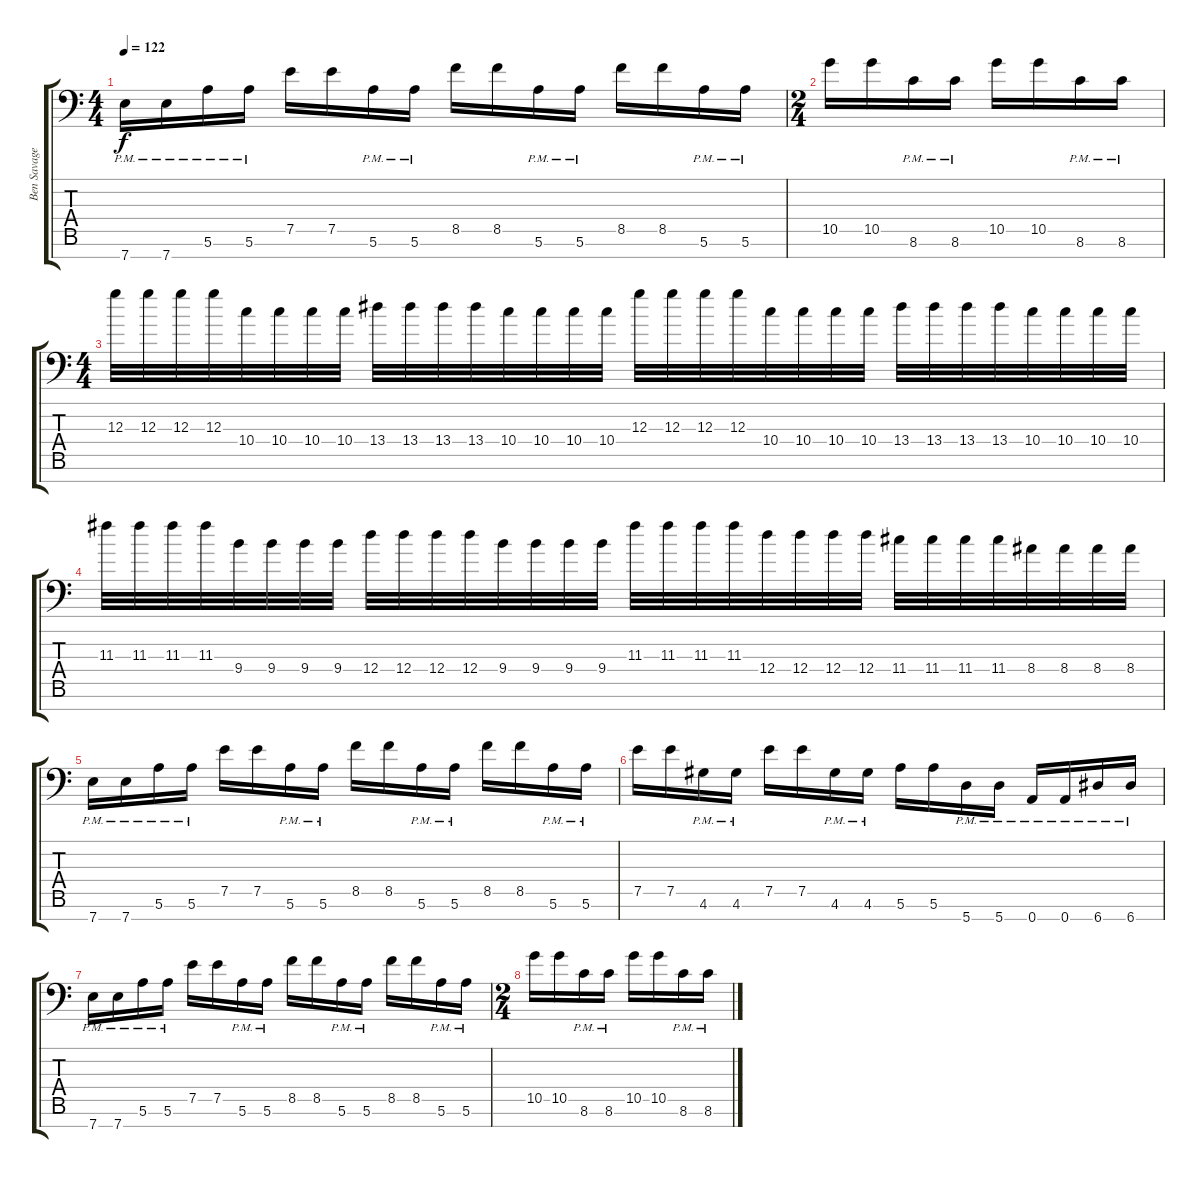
\track ("Ben Savage" "Ben Savage") {instrument distortionguitar}
\staff {score tabs}
\tuning (E4 B3 G3 D3 A2 E2 A1) {hide}
\ts (4 4)
\tempo 122
\clef f4
\ks c
7.7{pm}.16{dy f} 7.7{pm}.16 5.6{pm}.16 5.6{pm}.16 7.5.16 7.5.16 5.6{pm}.16 5.6{pm}.16 8.5.16 8.5.16 5.6{pm}.16 5.6{pm}.16 8.5.16 8.5.16 5.6{pm}.16 5.6{pm}.16 |
\ts (2 4)
10.5.16 10.5.16 8.6{pm}.16 8.6{pm}.16 10.5.16 10.5.16 8.6{pm}.16 8.6{pm}.16 |
\ts (4 4)
12.3.32 12.3.32 12.3.32 12.3.32 10.4.32 10.4.32 10.4.32 10.4.32 13.4.32 13.4.32 13.4.32 13.4.32 10.4.32 10.4.32 10.4.32 10.4.32 12.3.32 12.3.32 12.3.32 12.3.32 10.4.32 10.4.32 10.4.32 10.4.32 13.4.32 13.4.32 13.4.32 13.4.32 10.4.32 10.4.32 10.4.32 10.4.32 |
11.3.32 11.3.32 11.3.32 11.3.32 9.4.32 9.4.32 9.4.32 9.4.32 12.4.32 12.4.32 12.4.32 12.4.32 9.4.32 9.4.32 9.4.32 9.4.32 11.3.32 11.3.32 11.3.32 11.3.32 12.4.32 12.4.32 12.4.32 12.4.32 11.4.32 11.4.32 11.4.32 11.4.32 8.4.32 8.4.32 8.4.32 8.4.32 |
7.7{pm}.16 7.7{pm}.16 5.6{pm}.16 5.6{pm}.16 7.5.16 7.5.16 5.6{pm}.16 5.6{pm}.16 8.5.16 8.5.16 5.6{pm}.16 5.6{pm}.16 8.5.16 8.5.16 5.6{pm}.16 5.6{pm}.16 |
7.5.16 7.5.16 4.6{pm}.16 4.6{pm}.16 7.5.16 7.5.16 4.6{pm}.16 4.6{pm}.16 5.6.16 5.6.16 5.7{pm}.16 5.7{pm}.16 0.7{pm}.16 0.7{pm}.16 6.7{pm}.16 6.7{pm}.16 |
7.7{pm}.16 7.7{pm}.16 5.6{pm}.16 5.6{pm}.16 7.5.16 7.5.16 5.6{pm}.16 5.6{pm}.16 8.5.16 8.5.16 5.6{pm}.16 5.6{pm}.16 8.5.16 8.5.16 5.6{pm}.16 5.6{pm}.16 |
\ts (2 4)
10.5.16 10.5.16 8.6{pm}.16 8.6{pm}.16 10.5.16 10.5.16 8.6{pm}.16 8.6{pm}.16
